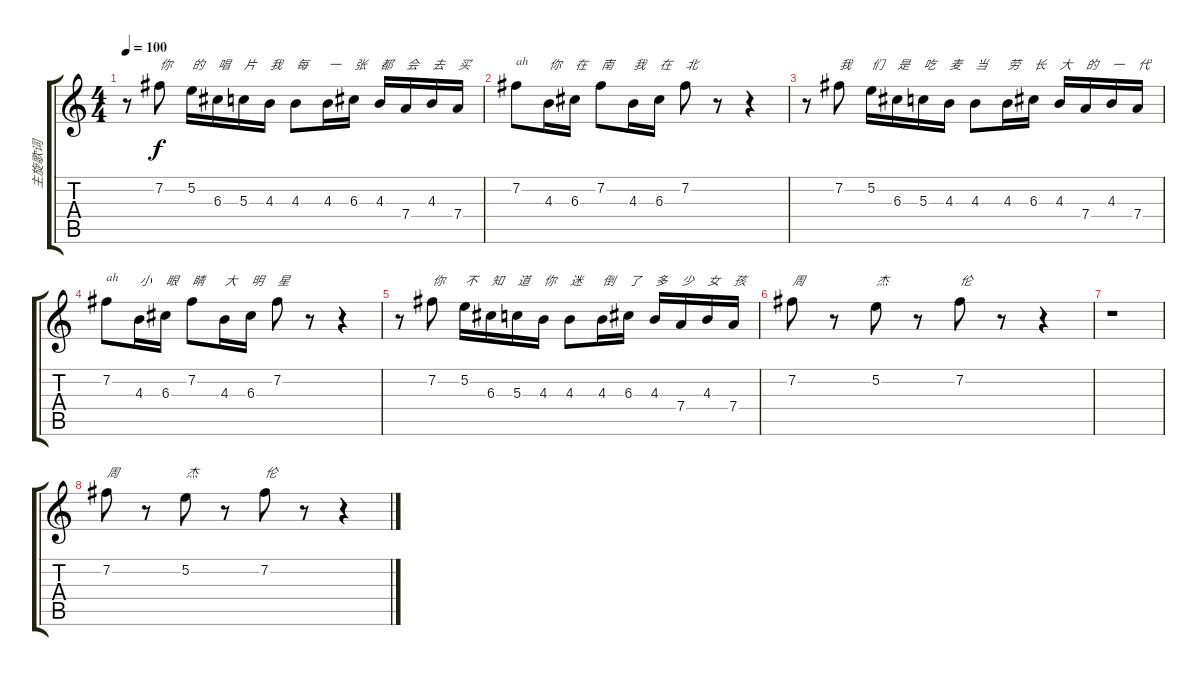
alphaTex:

\track ("主旋歌词" "主旋歌词") {instrument electricguitarclean}
\staff {score tabs}
\tuning (E4 B3 G3 D3 A2 E2) {hide}
\ts (4 4)
\tempo 100
\clef g2
\ks c
r.8{dy f} 7.2.8{txt "你"} 5.2.16{txt "的"} 6.3.16{txt "唱"} 5.3.16{txt "片"} 4.3.16{txt "我"} 4.3.8{txt "每"} 4.3.16{txt "一"} 6.3.16{txt "张"} 4.3.16{txt "都"} 7.4.16{txt "会"} 4.3.16{txt "去"} 7.4.16{txt "买"} |
7.2.8{txt "ah"} 4.3.16{txt "你"} 6.3.16{txt "在"} 7.2.8{txt "南"} 4.3.16{txt "我"} 6.3.16{txt "在"} 7.2.8{txt "北"} r.8 r.4 |
r.8 7.2.8{txt "我"} 5.2.16{txt "们"} 6.3.16{txt "是"} 5.3.16{txt "吃"} 4.3.16{txt "麦"} 4.3.8{txt "当"} 4.3.16{txt "劳"} 6.3.16{txt "长"} 4.3.16{txt "大"} 7.4.16{txt "的"} 4.3.16{txt "一"} 7.4.16{txt "代"} |
7.2.8{txt "ah"} 4.3.16{txt "小"} 6.3.16{txt "眼"} 7.2.8{txt "睛"} 4.3.16{txt "大"} 6.3.16{txt "明"} 7.2.8{txt "星"} r.8 r.4 |
r.8 7.2.8{txt "你"} 5.2.16{txt "不"} 6.3.16{txt "知"} 5.3.16{txt "道"} 4.3.16{txt "你"} 4.3.8{txt "迷"} 4.3.16{txt "倒"} 6.3.16{txt "了"} 4.3.16{txt "多"} 7.4.16{txt "少"} 4.3.16{txt "女"} 7.4.16{txt "孩"} |
7.2.8{txt "周"} r.8 5.2.8{txt "杰"} r.8 7.2.8{txt "伦"} r.8 r.4 |
r.1 |
7.2.8{txt "周"} r.8 5.2.8{txt "杰"} r.8 7.2.8{txt "伦"} r.8 r.4
